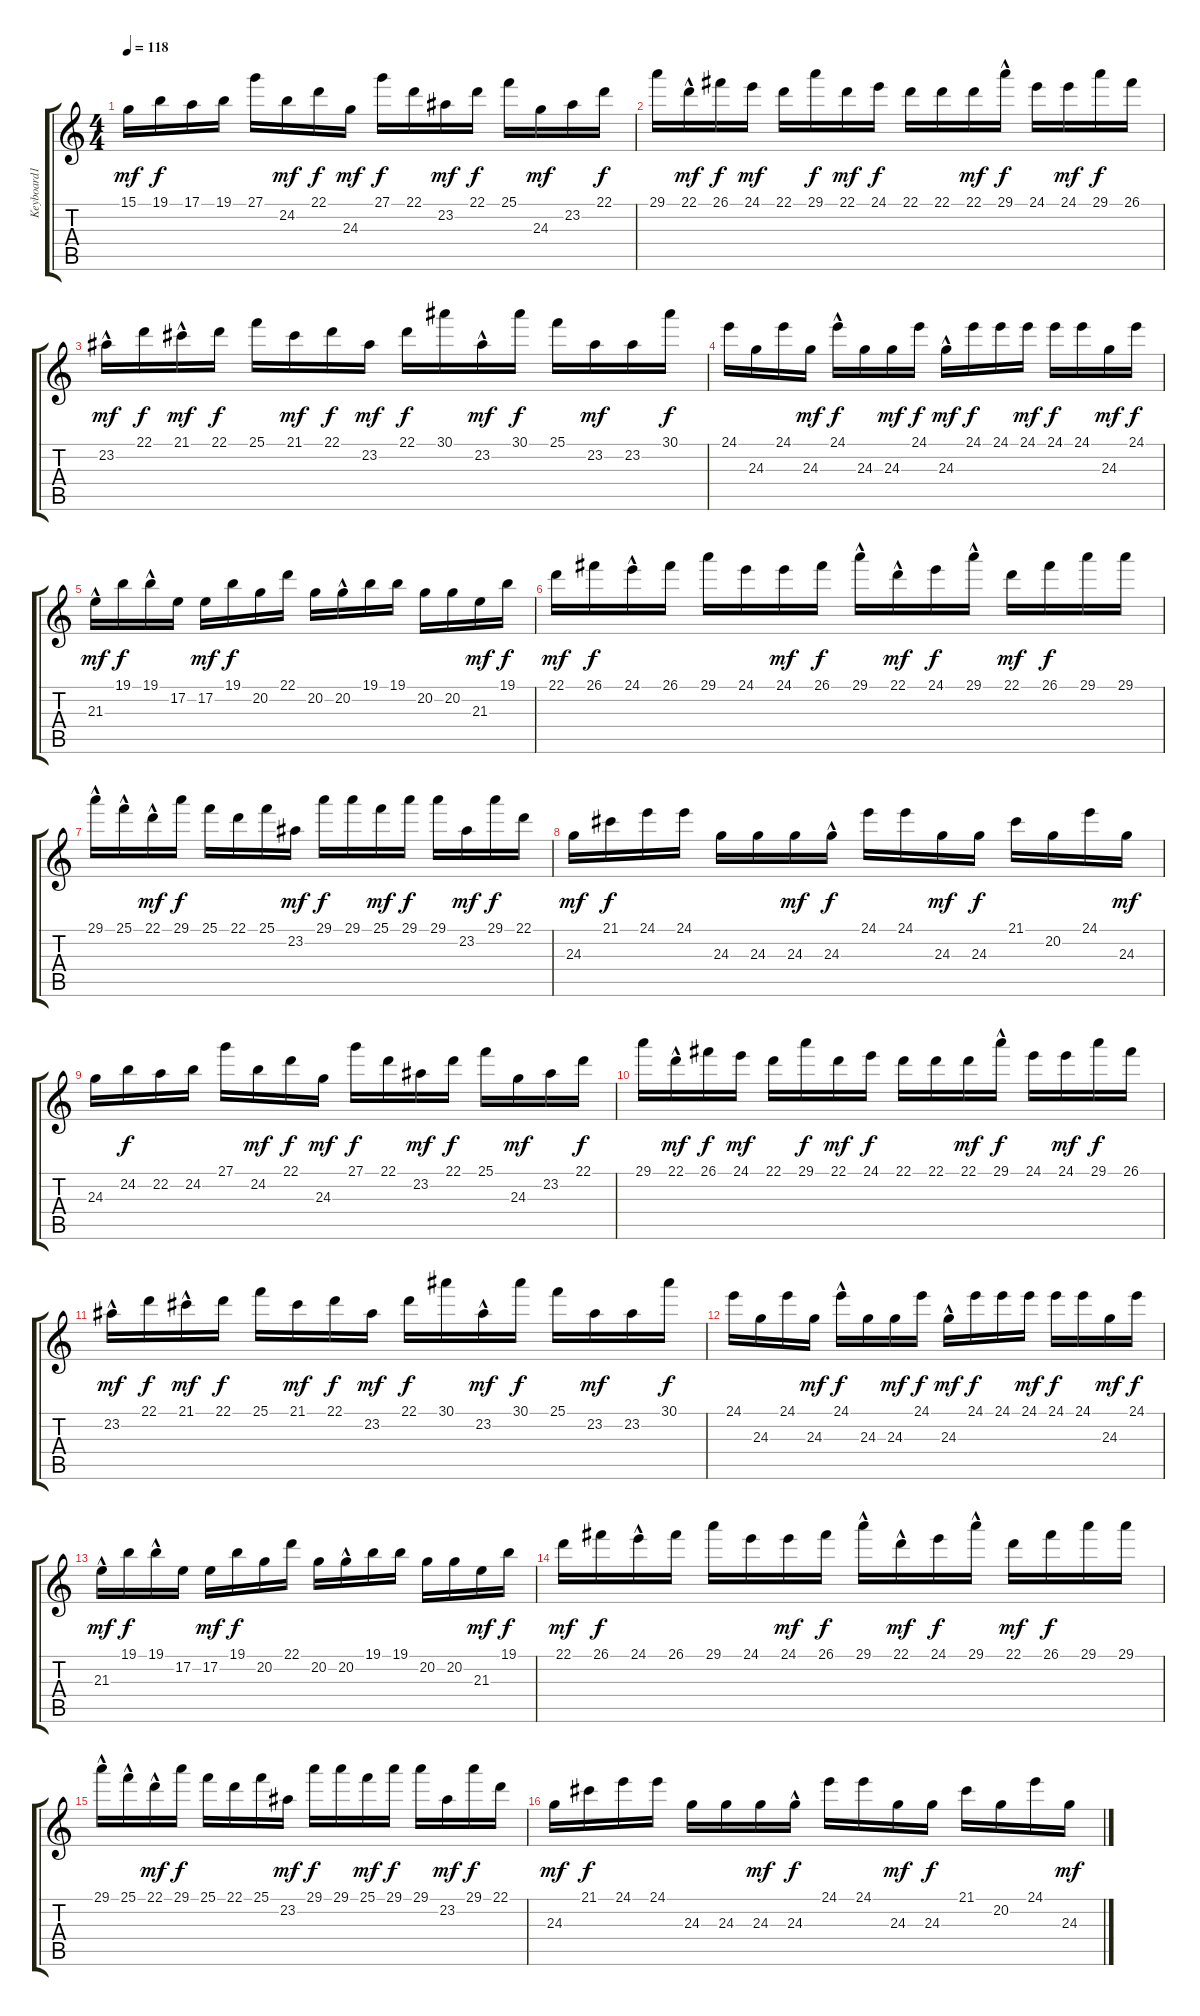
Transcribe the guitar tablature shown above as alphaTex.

\track ("Keyboard1" "Keyboard1") {instrument honkytonkpiano}
\staff {score tabs}
\tuning (E4 B3 G3 D3 A2 E2) {hide}
\ts (4 4)
\tempo 118
\clef g2
\ks c
15.1.16{dy mf} 19.1.16{dy f} 17.1.16 19.1.16 27.1.16 24.2.16{dy mf} 22.1.16{dy f} 24.3.16{dy mf} 27.1.16{dy f} 22.1.16 23.2.16{dy mf} 22.1.16{dy f} 25.1.16 24.3.16{dy mf} 23.2.16 22.1.16{dy f} |
29.1.16 22.1{hac}.16{dy mf} 26.1.16{dy f} 24.1.16{dy mf} 22.1.16 29.1.16{dy f} 22.1.16{dy mf} 24.1.16{dy f} 22.1.16 22.1.16 22.1.16{dy mf} 29.1{hac}.16{dy f} 24.1.16 24.1.16{dy mf} 29.1.16{dy f} 26.1.16 |
23.2{hac}.16{dy mf} 22.1.16{dy f} 21.1{hac}.16{dy mf} 22.1.16{dy f} 25.1.16 21.1.16{dy mf} 22.1.16{dy f} 23.2.16{dy mf} 22.1.16{dy f} 30.1.16 23.2{hac}.16{dy mf} 30.1.16{dy f} 25.1.16 23.2.16{dy mf} 23.2.16 30.1.16{dy f} |
24.1.16 24.3.16 24.1.16 24.3.16{dy mf} 24.1{hac}.16{dy f} 24.3.16 24.3.16{dy mf} 24.1.16{dy f} 24.3{hac}.16{dy mf} 24.1.16{dy f} 24.1.16 24.1.16{dy mf} 24.1.16{dy f} 24.1.16 24.3.16{dy mf} 24.1.16{dy f} |
21.3{hac}.16{dy mf} 19.1.16{dy f} 19.1{hac}.16 17.2.16 17.2.16{dy mf} 19.1.16{dy f} 20.2.16 22.1.16 20.2.16 20.2{hac}.16 19.1.16 19.1.16 20.2.16 20.2.16 21.3.16{dy mf} 19.1.16{dy f} |
22.1.16{dy mf} 26.1.16{dy f} 24.1{hac}.16 26.1.16 29.1.16 24.1.16 24.1.16{dy mf} 26.1.16{dy f} 29.1{hac}.16 22.1{hac}.16{dy mf} 24.1.16{dy f} 29.1{hac}.16 22.1.16{dy mf} 26.1.16{dy f} 29.1.16 29.1.16 |
29.1{hac}.16 25.1{hac}.16 22.1{hac}.16{dy mf} 29.1.16{dy f} 25.1.16 22.1.16 25.1.16 23.2.16{dy mf} 29.1.16{dy f} 29.1.16 25.1.16{dy mf} 29.1.16{dy f} 29.1.16 23.2.16{dy mf} 29.1.16{dy f} 22.1.16 |
24.3.16{dy mf} 21.1.16{dy f} 24.1.16 24.1.16 24.3.16 24.3.16 24.3.16{dy mf} 24.3{hac}.16{dy f} 24.1.16 24.1.16 24.3.16{dy mf} 24.3.16{dy f} 21.1.16 20.2.16 24.1.16 24.3.16{dy mf} |
24.3.16 24.2.16{dy f} 22.2.16 24.2.16 27.1.16 24.2.16{dy mf} 22.1.16{dy f} 24.3.16{dy mf} 27.1.16{dy f} 22.1.16 23.2.16{dy mf} 22.1.16{dy f} 25.1.16 24.3.16{dy mf} 23.2.16 22.1.16{dy f} |
29.1.16 22.1{hac}.16{dy mf} 26.1.16{dy f} 24.1.16{dy mf} 22.1.16 29.1.16{dy f} 22.1.16{dy mf} 24.1.16{dy f} 22.1.16 22.1.16 22.1.16{dy mf} 29.1{hac}.16{dy f} 24.1.16 24.1.16{dy mf} 29.1.16{dy f} 26.1.16 |
23.2{hac}.16{dy mf} 22.1.16{dy f} 21.1{hac}.16{dy mf} 22.1.16{dy f} 25.1.16 21.1.16{dy mf} 22.1.16{dy f} 23.2.16{dy mf} 22.1.16{dy f} 30.1.16 23.2{hac}.16{dy mf} 30.1.16{dy f} 25.1.16 23.2.16{dy mf} 23.2.16 30.1.16{dy f} |
24.1.16 24.3.16 24.1.16 24.3.16{dy mf} 24.1{hac}.16{dy f} 24.3.16 24.3.16{dy mf} 24.1.16{dy f} 24.3{hac}.16{dy mf} 24.1.16{dy f} 24.1.16 24.1.16{dy mf} 24.1.16{dy f} 24.1.16 24.3.16{dy mf} 24.1.16{dy f} |
21.3{hac}.16{dy mf} 19.1.16{dy f} 19.1{hac}.16 17.2.16 17.2.16{dy mf} 19.1.16{dy f} 20.2.16 22.1.16 20.2.16 20.2{hac}.16 19.1.16 19.1.16 20.2.16 20.2.16 21.3.16{dy mf} 19.1.16{dy f} |
22.1.16{dy mf} 26.1.16{dy f} 24.1{hac}.16 26.1.16 29.1.16 24.1.16 24.1.16{dy mf} 26.1.16{dy f} 29.1{hac}.16 22.1{hac}.16{dy mf} 24.1.16{dy f} 29.1{hac}.16 22.1.16{dy mf} 26.1.16{dy f} 29.1.16 29.1.16 |
29.1{hac}.16 25.1{hac}.16 22.1{hac}.16{dy mf} 29.1.16{dy f} 25.1.16 22.1.16 25.1.16 23.2.16{dy mf} 29.1.16{dy f} 29.1.16 25.1.16{dy mf} 29.1.16{dy f} 29.1.16 23.2.16{dy mf} 29.1.16{dy f} 22.1.16 |
24.3.16{dy mf} 21.1.16{dy f} 24.1.16 24.1.16 24.3.16 24.3.16 24.3.16{dy mf} 24.3{hac}.16{dy f} 24.1.16 24.1.16 24.3.16{dy mf} 24.3.16{dy f} 21.1.16 20.2.16 24.1.16 24.3.16{dy mf}
